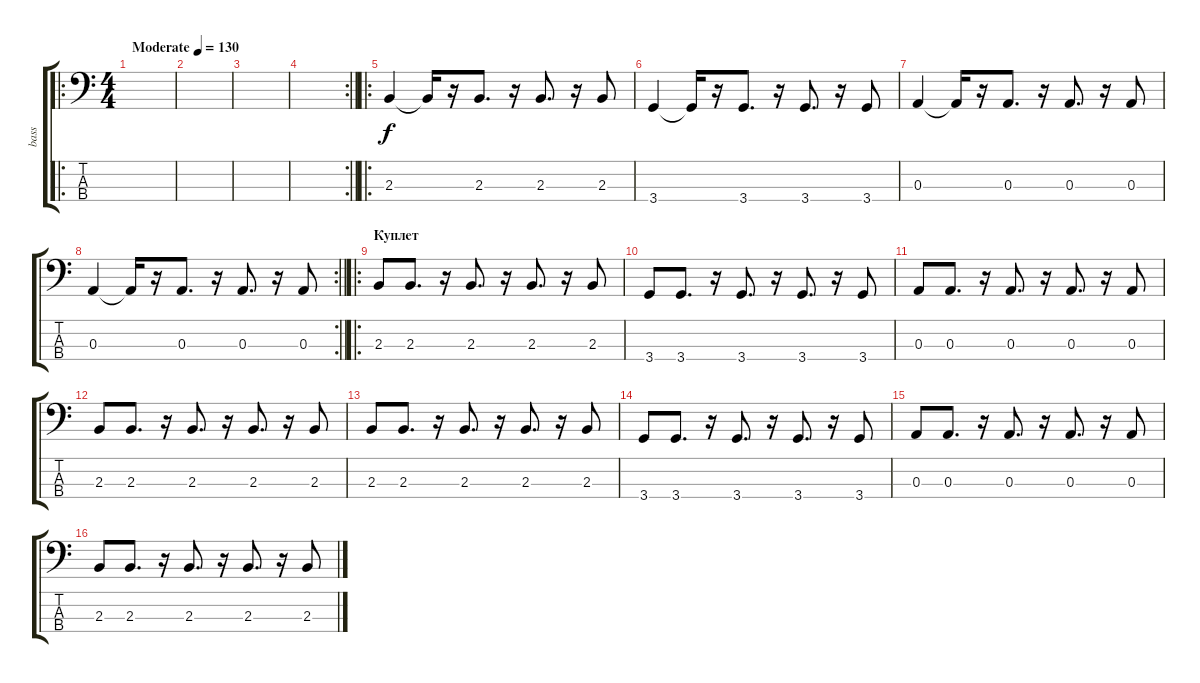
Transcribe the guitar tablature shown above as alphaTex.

\track ("bass" "bass") {instrument electricbassfinger}
\staff {score tabs}
\tuning (G2 D2 A1 E1) {hide}
\ro
\ts (4 4)
\tempo (130 "Moderate")
\clef f4
\ks c
|
|
|
\rc 2
\barLineRight lightlight
|
\ro
\section ("" "")
2.3.4 2.3{t}.16 r.16 2.3.8{d} r.16 2.3.8{d} r.16 2.3.8 |
3.4.4 3.4{t}.16 r.16 3.4.8{d} r.16 3.4.8{d} r.16 3.4.8 |
0.3.4 0.3{t}.16 r.16 0.3.8{d} r.16 0.3.8{d} r.16 0.3.8 |
\rc 2
\barLineRight lightlight
0.3.4 0.3{t}.16 r.16 0.3.8{d} r.16 0.3.8{d} r.16 0.3.8 |
\ro
\section ("" "Куплет")
2.3.8 2.3.8{d} r.16 2.3.8{d} r.16 2.3.8{d} r.16 2.3.8 |
3.4.8 3.4.8{d} r.16 3.4.8{d} r.16 3.4.8{d} r.16 3.4.8 |
0.3.8 0.3.8{d} r.16 0.3.8{d} r.16 0.3.8{d} r.16 0.3.8 |
2.3.8 2.3.8{d} r.16 2.3.8{d} r.16 2.3.8{d} r.16 2.3.8 |
2.3.8 2.3.8{d} r.16 2.3.8{d} r.16 2.3.8{d} r.16 2.3.8 |
3.4.8 3.4.8{d} r.16 3.4.8{d} r.16 3.4.8{d} r.16 3.4.8 |
0.3.8 0.3.8{d} r.16 0.3.8{d} r.16 0.3.8{d} r.16 0.3.8 |
2.3.8 2.3.8{d} r.16 2.3.8{d} r.16 2.3.8{d} r.16 2.3.8
